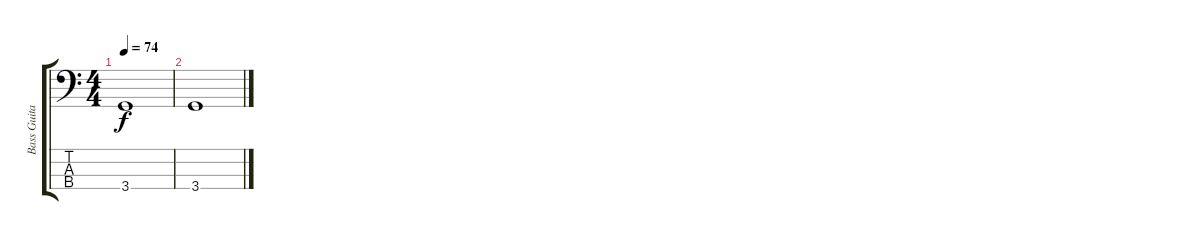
\track ("Bass Guitar" "Bass Guita") {instrument electricbasspick}
\staff {score tabs}
\tuning (G2 D2 A1 E1) {hide}
\ts (4 4)
\tempo 74
\clef f4
\ks c
3.4.1{dy f} |
3.4.1
